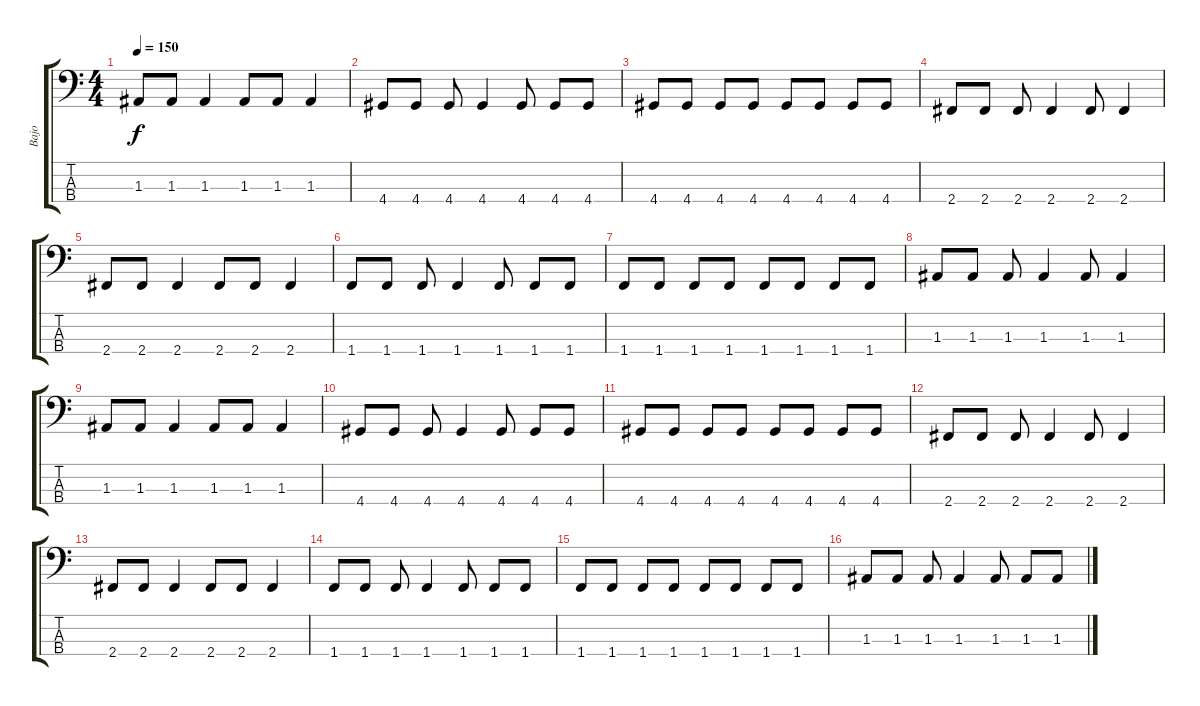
\track ("Bajo" "Bajo") {instrument electricbasspick}
\staff {score tabs}
\tuning (G2 D2 A1 E1) {hide}
\ts (4 4)
\tempo 150
\clef f4
\ks c
1.3.8{dy f} 1.3.8 1.3.4 1.3.8 1.3.8 1.3.4 |
4.4.8 4.4.8 4.4.8 4.4.4 4.4.8 4.4.8 4.4.8 |
4.4.8 4.4.8 4.4.8 4.4.8 4.4.8 4.4.8 4.4.8 4.4.8 |
2.4.8 2.4.8 2.4.8 2.4.4 2.4.8 2.4.4 |
2.4.8 2.4.8 2.4.4 2.4.8 2.4.8 2.4.4 |
1.4.8 1.4.8 1.4.8 1.4.4 1.4.8 1.4.8 1.4.8 |
1.4.8 1.4.8 1.4.8 1.4.8 1.4.8 1.4.8 1.4.8 1.4.8 |
1.3.8 1.3.8 1.3.8 1.3.4 1.3.8 1.3.4 |
1.3.8 1.3.8 1.3.4 1.3.8 1.3.8 1.3.4 |
4.4.8 4.4.8 4.4.8 4.4.4 4.4.8 4.4.8 4.4.8 |
4.4.8 4.4.8 4.4.8 4.4.8 4.4.8 4.4.8 4.4.8 4.4.8 |
2.4.8 2.4.8 2.4.8 2.4.4 2.4.8 2.4.4 |
2.4.8 2.4.8 2.4.4 2.4.8 2.4.8 2.4.4 |
1.4.8 1.4.8 1.4.8 1.4.4 1.4.8 1.4.8 1.4.8 |
1.4.8 1.4.8 1.4.8 1.4.8 1.4.8 1.4.8 1.4.8 1.4.8 |
1.3.8 1.3.8 1.3.8 1.3.4 1.3.8 1.3.8 1.3.8
